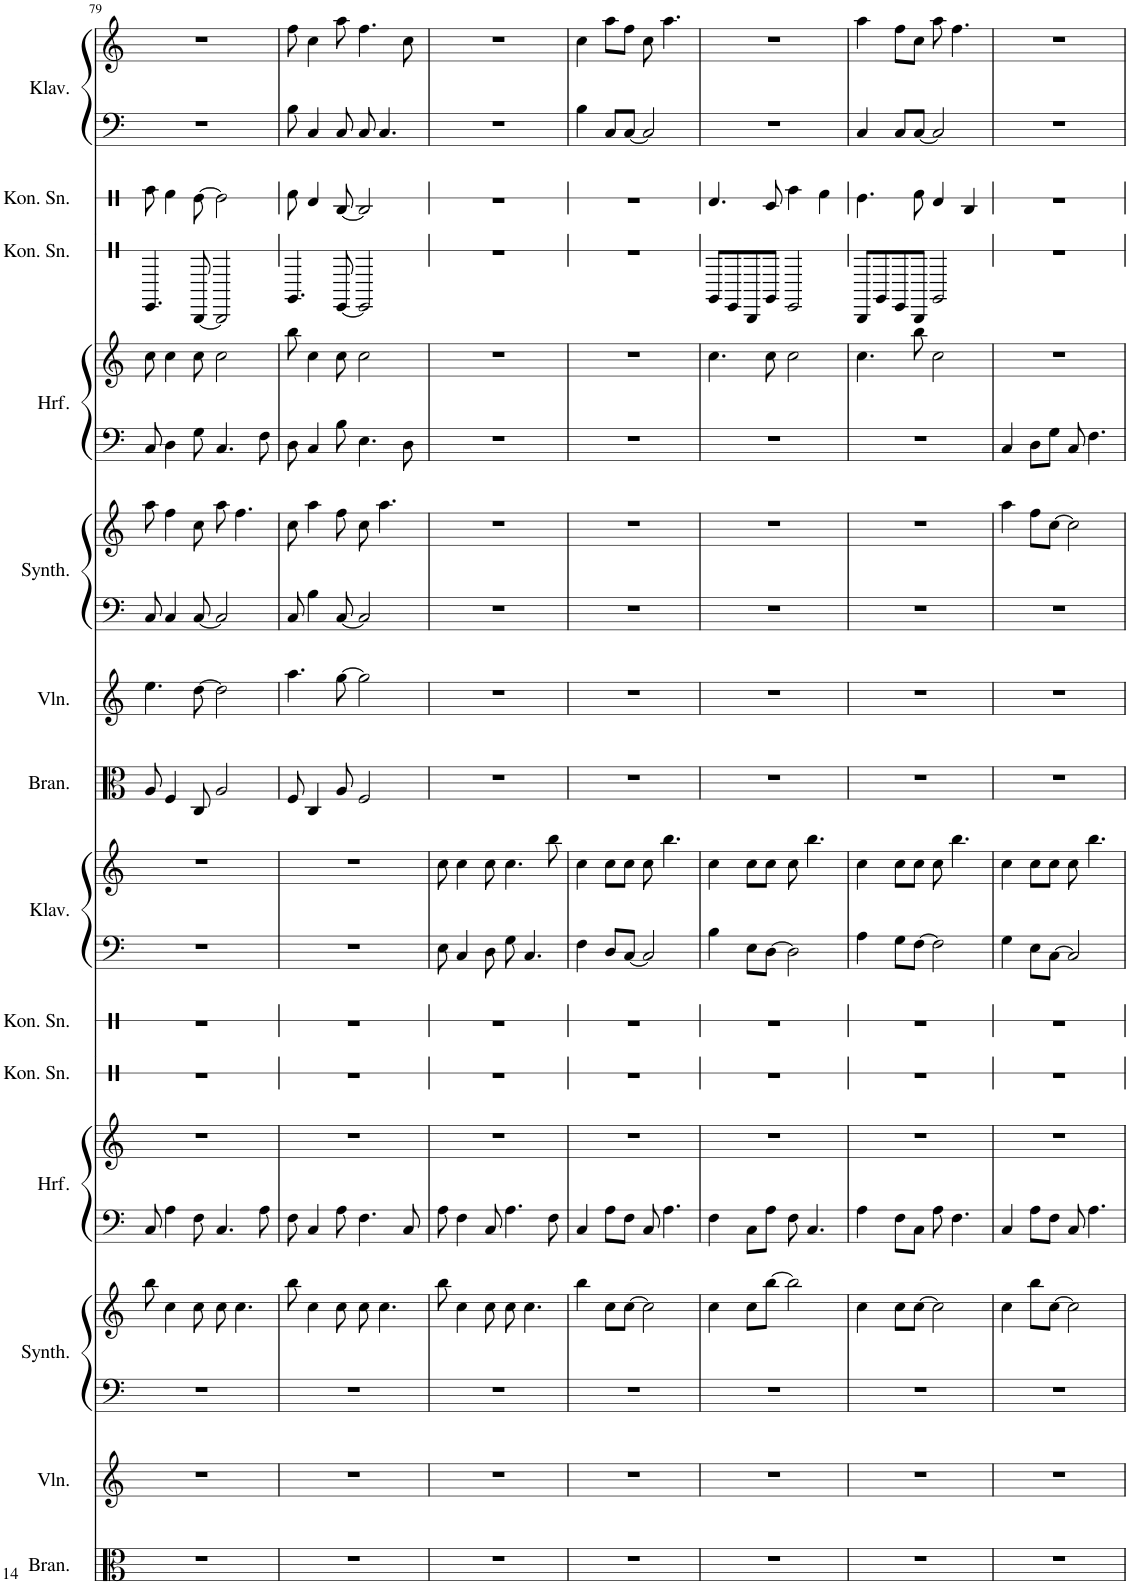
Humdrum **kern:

**kern	**kern	**kern	**kern	**kern	**kern	**kern	**kern	**kern	**kern	**kern	**kern	**kern	**kern	**kern	**kern	**kern	**kern	**kern	**kern
*part14	*part13	*part12	*part12	*part11	*part11	*part10	*part9	*part8	*part8	*part7	*part6	*part5	*part5	*part4	*part4	*part3	*part2	*part1	*part1
*staff20	*staff19	*staff18	*staff17	*staff16	*staff15	*staff14	*staff13	*staff12	*staff11	*staff10	*staff9	*staff8	*staff7	*staff6	*staff5	*staff4	*staff3	*staff2	*staff1
*I"Bratschen, StringInstrument	*I"Violinen, StringInstrument	*I"Pad Synthesizer, Warm Pad	*	*I"Harfe, Harp	*	*I"Konzert Snare Drum, Taiko	*I"Konzert Snare Drum, Taiko	*I"Klavier, Piano	*	*I"Bratschen, StringInstrument	*I"Violinen, StringInstrument	*I"Pad Synthesizer, Warm Pad	*	*I"Harfe, Harp	*	*I"Konzert Snare Drum, Taiko	*I"Konzert Snare Drum, Taiko	*I"Klavier, Piano	*
*I'Bran.	*I'Vln.	*I'Synth.	*	*I'Hrf.	*	*I'Kon. Sn.	*I'Kon. Sn.	*I'Klav.	*	*I'Bran.	*I'Vln.	*I'Synth.	*	*I'Hrf.	*	*I'Kon. Sn.	*I'Kon. Sn.	*I'Klav.	*
!!LO:PB:g=z
*clefC3	*clefG2	*clefF4	*clefG2	*clefF4	*clefG2	*clefX	*clefX	*clefF4	*clefG2	*clefC3	*clefG2	*clefF4	*clefG2	*clefF4	*clefG2	*clefX	*clefX	*clefF4	*clefG2
*k[]	*k[]	*k[]	*k[]	*k[]	*k[]	*k[]	*k[]	*k[]	*k[]	*k[]	*k[]	*k[]	*k[]	*k[]	*k[]	*k[]	*k[]	*k[]	*k[]
*M4/4	*M4/4	*M4/4	*M4/4	*M4/4	*M4/4	*M4/4	*M4/4	*M4/4	*M4/4	*M4/4	*M4/4	*M4/4	*M4/4	*M4/4	*M4/4	*M4/4	*M4/4	*M4/4	*M4/4
=79	=79	=79	=79	=79	=79	=79	=79	=79	=79	=79	=79	=79	=79	=79	=79	=79	=79	=79	=79
1r	1r	1r	8bb\	8C/	1r	1r	1r	1r	1r	8A/	4.ee\	8C/	8aa\	8C/	8cc\	4.F/	8aa\	1r	1r
.	.	.	4cc\	4A\	.	.	.	.	.	4F/	.	4C/	4ff\	4D\	4cc\	.	4gg\	.	.
.	.	.	8cc\	8F\	.	.	.	.	.	8C/	[8dd\	[8C/	8cc\	8G\	8cc\	[8C/	[8ff\	.	.
.	.	.	8cc\	4.C/	.	.	.	.	.	2A/	2dd\]	2C/]	8aa\	4.C/	2cc\	2C/]	2ff\]	.	.
.	.	.	4.cc\	.	.	.	.	.	.	.	.	.	4.ff\	.	.	.	.	.	.
.	.	.	.	8A\	.	.	.	.	.	.	.	.	.	8F\	.	.	.	.	.
=80	=80	=80	=80	=80	=80	=80	=80	=80	=80	=80	=80	=80	=80	=80	=80	=80	=80	=80	=80
1r	1r	1r	8bb\	8F\	1r	1r	1r	1r	1r	8F/	4.aa\	8C/	8cc\	8D\	8bb\	4.A/	8gg\	8B\	8ff\
.	.	.	4cc\	4C/	.	.	.	.	.	4C/	.	4B\	4aa\	4C/	4cc\	.	4ee/	4C/	4cc\
.	.	.	8cc\	8A\	.	.	.	.	.	8A/	[8gg\	[8C/	8ff\	8B\	8cc\	[8F/	[8cc/	8C/	8aa\
.	.	.	8cc\	4.F\	.	.	.	.	.	2F/	2gg\]	2C/]	8cc\	4.E\	2cc\	2F/]	2cc/]	8C/	4.ff\
.	.	.	4.cc\	.	.	.	.	.	.	.	.	.	4.aa\	.	.	.	.	4.C/	.
.	.	.	.	8C/	.	.	.	.	.	.	.	.	.	8D\	.	.	.	.	8cc\
=81	=81	=81	=81	=81	=81	=81	=81	=81	=81	=81	=81	=81	=81	=81	=81	=81	=81	=81	=81
1r	1r	1r	8bb\	8A\	1r	1r	1r	8E\	8cc\	1r	1r	1r	1r	1r	1r	1r	1r	1r	1r
.	.	.	4cc\	4F\	.	.	.	4C/	4cc\	.	.	.	.	.	.	.	.	.	.
.	.	.	8cc\	8C/	.	.	.	8D\	8cc\	.	.	.	.	.	.	.	.	.	.
.	.	.	8cc\	4.A\	.	.	.	8G\	4.cc\	.	.	.	.	.	.	.	.	.	.
.	.	.	4.cc\	.	.	.	.	4.C/	.	.	.	.	.	.	.	.	.	.	.
.	.	.	.	8F\	.	.	.	.	8bb\	.	.	.	.	.	.	.	.	.	.
=82	=82	=82	=82	=82	=82	=82	=82	=82	=82	=82	=82	=82	=82	=82	=82	=82	=82	=82	=82
1r	1r	1r	4bb\	4C/	1r	1r	1r	4F\	4cc\	1r	1r	1r	1r	1r	1r	1r	1r	4B\	4cc\
.	.	.	8cc\L	8A\L	.	.	.	8D/L	8cc\L	.	.	.	.	.	.	.	.	8C/L	8aa\L
.	.	.	[8cc\J	8F\J	.	.	.	[8C/J	8cc\J	.	.	.	.	.	.	.	.	[8C/J	8ff\J
.	.	.	2cc\]	8C/	.	.	.	2C/]	8cc\	.	.	.	.	.	.	.	.	2C/]	8cc\
.	.	.	.	4.A\	.	.	.	.	4.bb\	.	.	.	.	.	.	.	.	.	4.aa\
=83	=83	=83	=83	=83	=83	=83	=83	=83	=83	=83	=83	=83	=83	=83	=83	=83	=83	=83	=83
1r	1r	1r	4cc\	4F\	1r	1r	1r	4B\	4cc\	1r	1r	1r	1r	1r	4.cc\	8A/L	4.ee/	1r	1r
.	.	.	.	.	.	.	.	.	.	.	.	.	.	.	.	8F/	.	.	.
.	.	.	8cc\L	8C\L	.	.	.	8E\L	8cc\L	.	.	.	.	.	.	8C/	.	.	.
.	.	.	[8bb\J	8A\J	.	.	.	[8D\J	8cc\J	.	.	.	.	.	8cc\	8A/J	8dd/	.	.
.	.	.	2bb\]	8F\	.	.	.	2D\]	8cc\	.	.	.	.	.	2cc\	2F/	4aa\	.	.
.	.	.	.	4.C/	.	.	.	.	4.bb\	.	.	.	.	.	.	.	.	.	.
.	.	.	.	.	.	.	.	.	.	.	.	.	.	.	.	.	4gg\	.	.
=84	=84	=84	=84	=84	=84	=84	=84	=84	=84	=84	=84	=84	=84	=84	=84	=84	=84	=84	=84
1r	1r	1r	4cc\	4A\	1r	1r	1r	4A\	4cc\	1r	1r	1r	1r	1r	4.cc\	8C/L	4.ff\	4C/	4aa\
.	.	.	.	.	.	.	.	.	.	.	.	.	.	.	.	8A/	.	.	.
.	.	.	8cc\L	8F\L	.	.	.	8G\L	8cc\L	.	.	.	.	.	.	8F/	.	8C/L	8ff\L
.	.	.	[8cc\J	8C\J	.	.	.	[8F\J	8cc\J	.	.	.	.	.	8bb\	8C/J	8gg\	[8C/J	8cc\J
.	.	.	2cc\]	8A\	.	.	.	2F\]	8cc\	.	.	.	.	.	2cc\	2A/	4ee/	2C/]	8aa\
.	.	.	.	4.F\	.	.	.	.	4.bb\	.	.	.	.	.	.	.	.	.	4.ff\
.	.	.	.	.	.	.	.	.	.	.	.	.	.	.	.	.	4cc/	.	.
=85	=85	=85	=85	=85	=85	=85	=85	=85	=85	=85	=85	=85	=85	=85	=85	=85	=85	=85	=85
1r	1r	1r	4cc\	4C/	1r	1r	1r	4G\	4cc\	1r	1r	1r	4aa\	4C/	1r	1r	1r	1r	1r
.	.	.	8bb\L	8A\L	.	.	.	8E\L	8cc\L	.	.	.	8ff\L	8D\L	.	.	.	.	.
.	.	.	[8cc\J	8F\J	.	.	.	[8C\J	8cc\J	.	.	.	[8cc\J	8G\J	.	.	.	.	.
.	.	.	2cc\]	8C/	.	.	.	2C/]	8cc\	.	.	.	2cc\]	8C/	.	.	.	.	.
.	.	.	.	4.A\	.	.	.	.	4.bb\	.	.	.	.	4.F\	.	.	.	.	.
=	=	=	=	=	=	=	=	=	=	=	=	=	=	=	=	=	=	=	=
*-	*-	*-	*-	*-	*-	*-	*-	*-	*-	*-	*-	*-	*-	*-	*-	*-	*-	*-	*-
